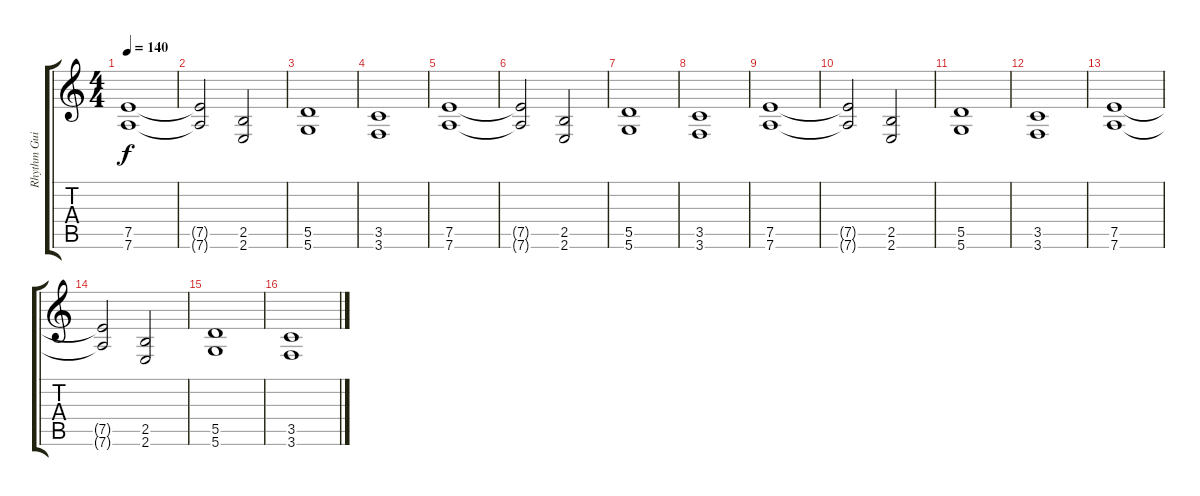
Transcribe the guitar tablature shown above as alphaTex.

\track ("Rhythm Guitar" "Rhythm Gui") {instrument distortionguitar}
\staff {score tabs}
\tuning (E4 B3 G3 D3 A2 D2) {hide}
\ts (4 4)
\tempo 140
\clef g2
\ks c
(7.5 7.6).1{dy f} |
(7.5{t} 7.6{t}).2 (2.5 2.6).2 |
(5.5 5.6).1 |
(3.5 3.6).1 |
(7.5 7.6).1 |
(7.5{t} 7.6{t}).2 (2.5 2.6).2 |
(5.5 5.6).1 |
(3.5 3.6).1 |
(7.5 7.6).1 |
(7.5{t} 7.6{t}).2 (2.5 2.6).2 |
(5.5 5.6).1 |
(3.5 3.6).1 |
(7.5 7.6).1 |
(7.5{t} 7.6{t}).2 (2.5 2.6).2 |
(5.5 5.6).1 |
(3.5 3.6).1
